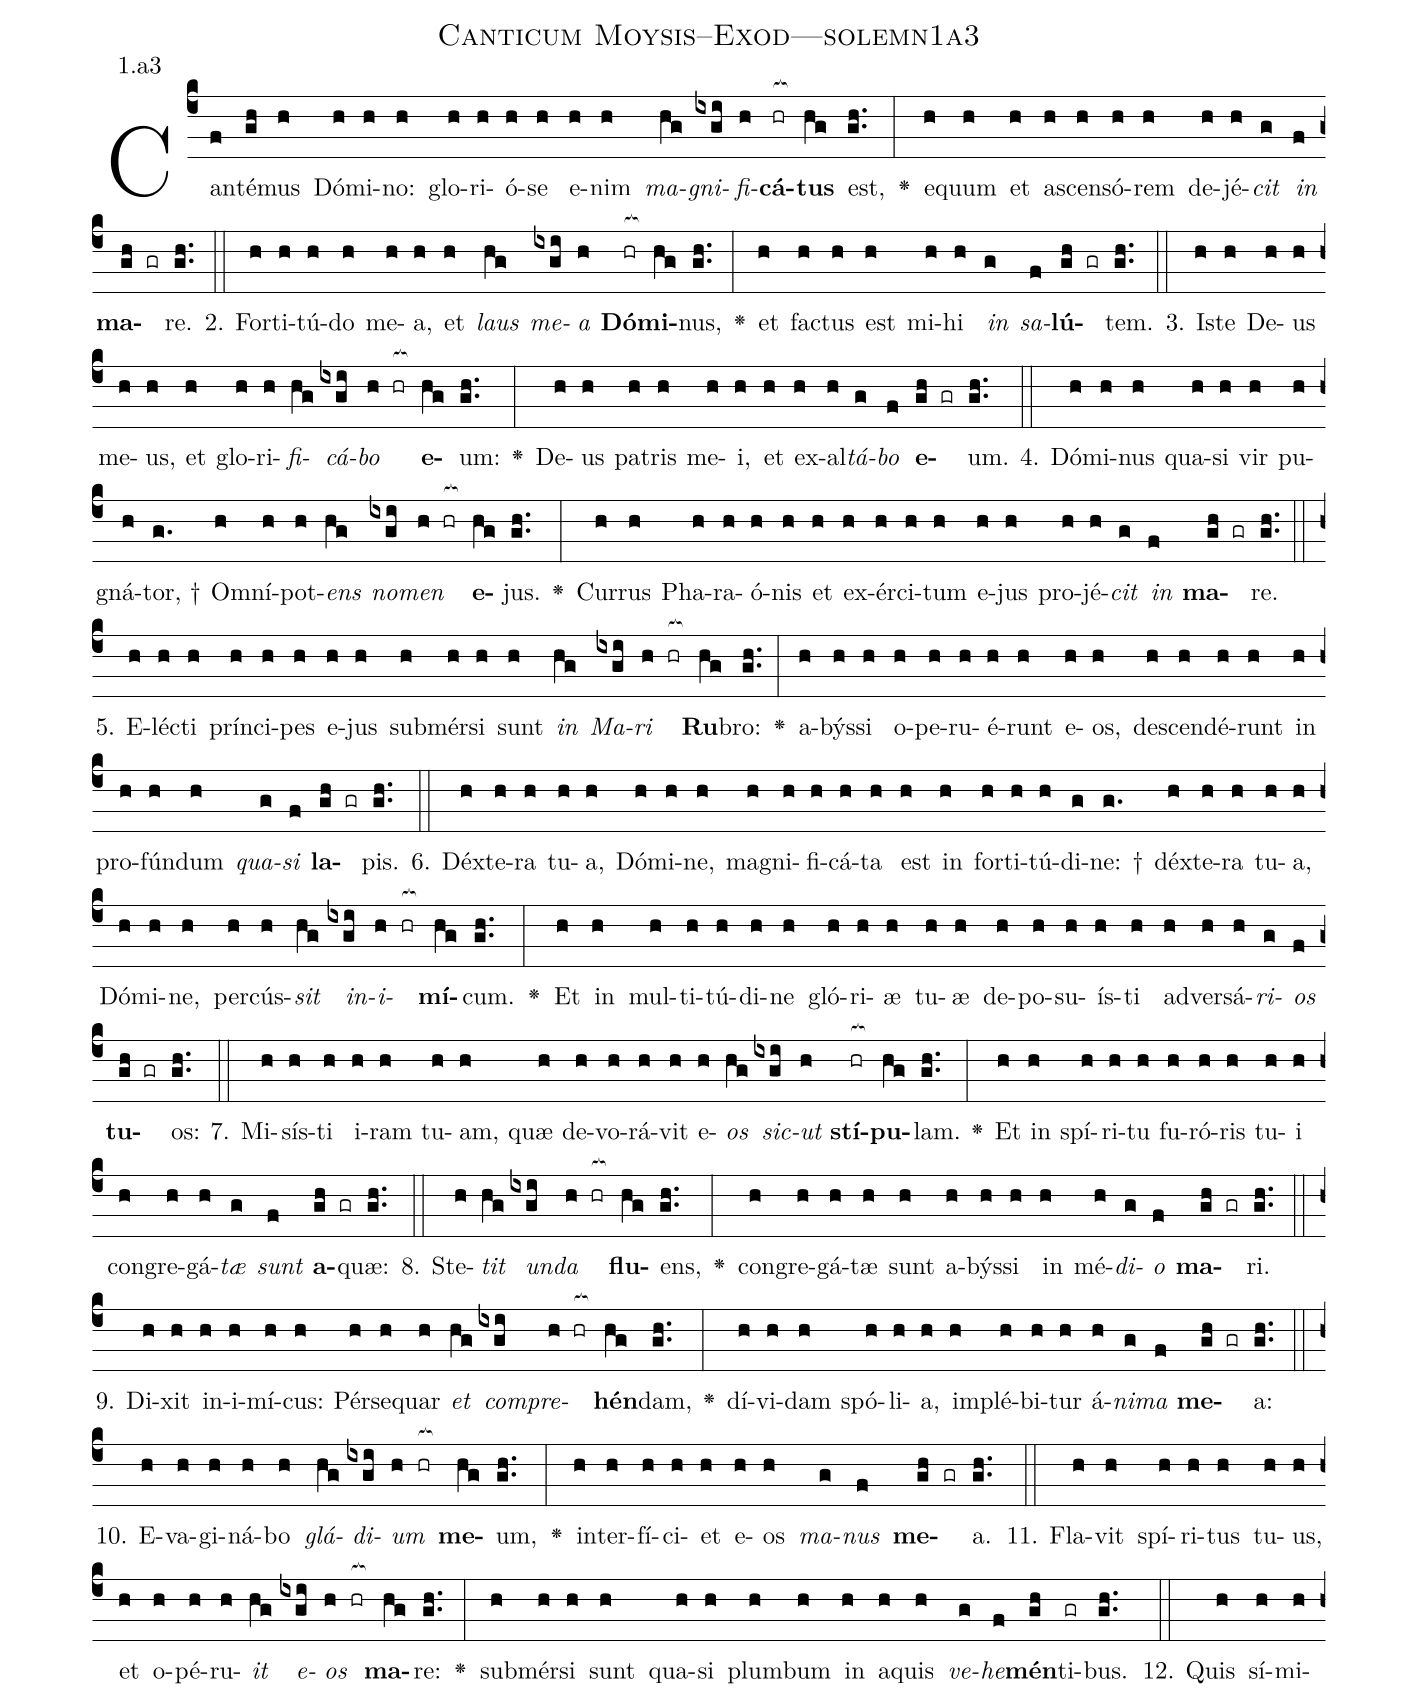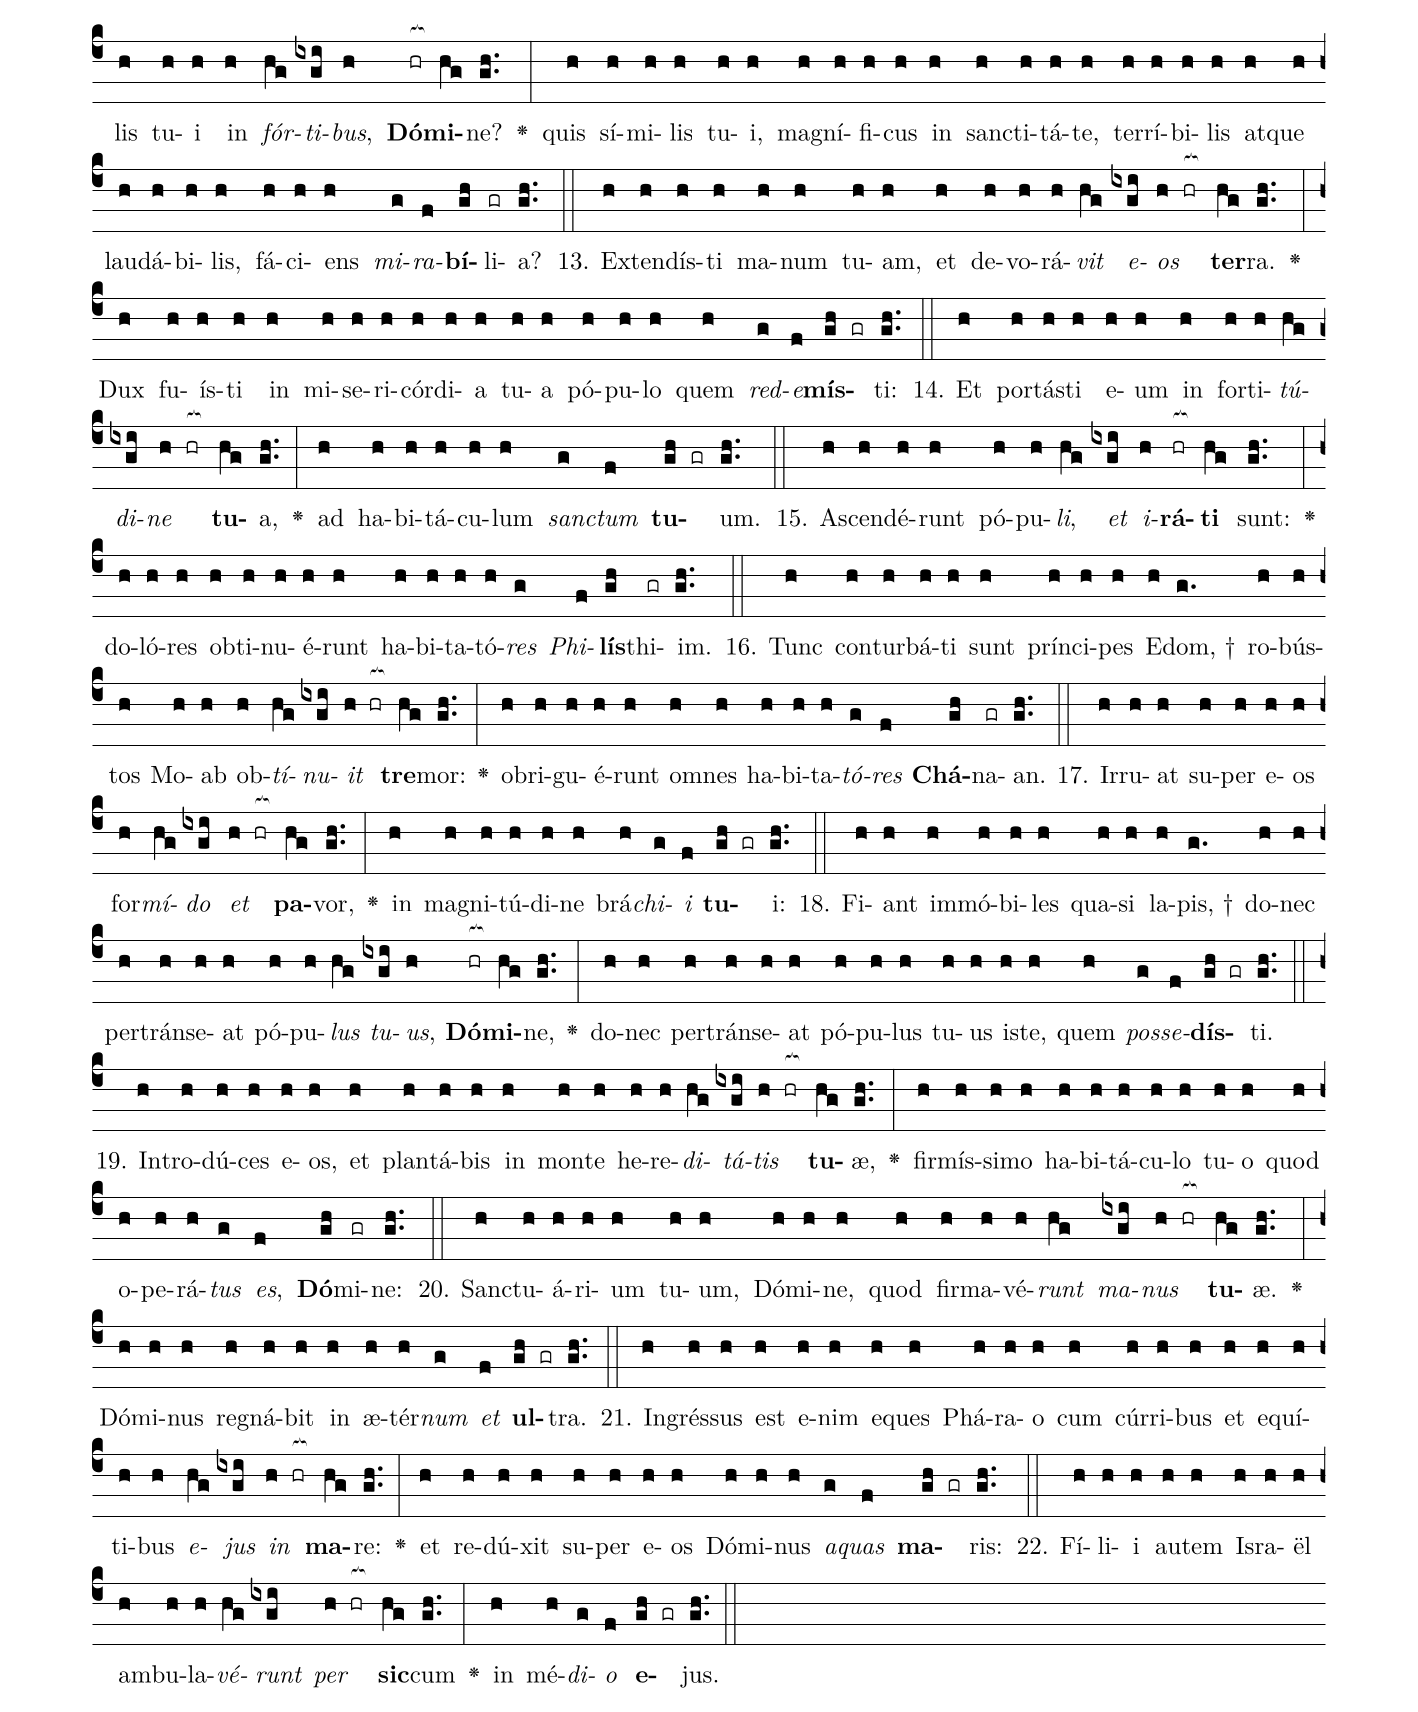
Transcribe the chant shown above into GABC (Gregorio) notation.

name: Canticum Moysis--Exod---solemn1a3;
annotation: 1.a3;
%%
(c4)Can(f)té(gh)mus(h) Dó(h)mi(h)no:(h) glo(h)ri(h)ó(h)se(h) e(h)nim(h) <i>ma</i>(hg)<i>gni</i>(ixgi)<i>fi</i>(h)<b>cá</b>(hr[ocb:1{])<b>tus</b>(hg[ocb:0}]) est,(gh..) <v>\greheightstar</v>(:) e(h)quum(h) et(h) a(h)scen(h)só(h)rem(h) de(h)jé(h)<i>cit</i>(g) <i>in</i>(f) <b>ma</b>(gh gr)re.(gh..) (::)
2. For(h)ti(h)tú(h)do(h) me(h)a,(h) et(h) <i>laus</i>(hg) <i>me</i>(ixgi)<i>a</i>(h) <b>Dó</b>(hr[ocb:1{])<b>mi</b>(hg[ocb:0}])nus,(gh..) <v>\greheightstar</v>(:) et(h) fac(h)tus(h) est(h) mi(h)hi(h) <i>in</i>(g) <i>sa</i>(f)<b>lú</b>(gh gr)tem.(gh..) (::)
3. Is(h)te(h) De(h)us(h) me(h)us,(h) et(h) glo(h)ri(h)<i>fi</i>(hg)<i>cá</i>(ixgi)<i>bo</i>(h hr[ocb:1{]) <b>e</b>(hg[ocb:0}])um:(gh..) <v>\greheightstar</v>(:) De(h)us(h) pa(h)tris(h) me(h)i,(h) et(h) ex(h)al(h)<i>tá</i>(g)<i>bo</i>(f) <b>e</b>(gh gr)um.(gh..) (::)
4. Dó(h)mi(h)nus(h) qua(h)si(h) vir(h) pu(h)gná(h)tor, †(g.) Om(h)ní(h)pot(h)<i>ens</i>(hg) <i>no</i>(ixgi)<i>men</i>(h hr[ocb:1{]) <b>e</b>(hg[ocb:0}])jus.(gh..) <v>\greheightstar</v>(:) Cur(h)rus(h) Pha(h)ra(h)ó(h)nis(h) et(h) ex(h)ér(h)ci(h)tum(h) e(h)jus(h) pro(h)jé(h)<i>cit</i>(g) <i>in</i>(f) <b>ma</b>(gh gr)re.(gh..) (::)
5. E(h)léc(h)ti(h) prín(h)ci(h)pes(h) e(h)jus(h) sub(h)mér(h)si(h) sunt(h) <i>in</i>(hg) <i>Ma</i>(ixgi)<i>ri</i>(h hr[ocb:1{]) <b>Ru</b>(hg[ocb:0}])bro:(gh..) <v>\greheightstar</v>(:) a(h)býs(h)si(h) o(h)pe(h)ru(h)é(h)runt(h) e(h)os,(h) de(h)scen(h)dé(h)runt(h) in(h) pro(h)fún(h)dum(h) <i>qua</i>(g)<i>si</i>(f) <b>la</b>(gh gr)pis.(gh..) (::)
6. Déx(h)te(h)ra(h) tu(h)a,(h) Dó(h)mi(h)ne,(h) ma(h)gni(h)fi(h)cá(h)ta(h) est(h) in(h) for(h)ti(h)tú(h)di(g)ne: †(g.) déx(h)te(h)ra(h) tu(h)a,(h) Dó(h)mi(h)ne,(h) per(h)cús(h)<i>sit</i>(hg) <i>in</i>(ixgi)<i>i</i>(h hr[ocb:1{])<b>mí</b>(hg[ocb:0}])cum.(gh..) <v>\greheightstar</v>(:) Et(h) in(h) mul(h)ti(h)tú(h)di(h)ne(h) gló(h)ri(h)æ(h) tu(h)æ(h) de(h)po(h)su(h)ís(h)ti(h) ad(h)ver(h)sá(h)<i>ri</i>(g)<i>os</i>(f) <b>tu</b>(gh gr)os:(gh..) (::)
7. Mi(h)sís(h)ti(h) i(h)ram(h) tu(h)am,(h) quæ(h) de(h)vo(h)rá(h)vit(h) e(h)<i>os</i>(hg) <i>sic</i>(ixgi)<i>ut</i>(h) <b>stí</b>(hr[ocb:1{])<b>pu</b>(hg[ocb:0}])lam.(gh..) <v>\greheightstar</v>(:) Et(h) in(h) spí(h)ri(h)tu(h) fu(h)ró(h)ris(h) tu(h)i(h) con(h)gre(h)gá(h)<i>tæ</i>(g) <i>sunt</i>(f) <b>a</b>(gh gr)quæ:(gh..) (::)
8. Ste(h)<i>tit</i>(hg) <i>un</i>(ixgi)<i>da</i>(h hr[ocb:1{]) <b>flu</b>(hg[ocb:0}])ens,(gh..) <v>\greheightstar</v>(:) con(h)gre(h)gá(h)tæ(h) sunt(h) a(h)býs(h)si(h) in(h) mé(h)<i>di</i>(g)<i>o</i>(f) <b>ma</b>(gh gr)ri.(gh..) (::)
9. Di(h)xit(h) in(h)i(h)mí(h)cus:(h) Pér(h)se(h)quar(h) <i>et</i>(hg) <i>com</i>(ixgi)<i>pre</i>(h hr[ocb:1{])<b>hén</b>(hg[ocb:0}])dam,(gh..) <v>\greheightstar</v>(:) dí(h)vi(h)dam(h) spó(h)li(h)a,(h) im(h)plé(h)bi(h)tur(h) á(h)<i>ni</i>(g)<i>ma</i>(f) <b>me</b>(gh gr)a:(gh..) (::)
10. E(h)va(h)gi(h)ná(h)bo(h) <i>glá</i>(hg)<i>di</i>(ixgi)<i>um</i>(h hr[ocb:1{]) <b>me</b>(hg[ocb:0}])um,(gh..) <v>\greheightstar</v>(:) in(h)ter(h)fí(h)ci(h)et(h) e(h)os(h) <i>ma</i>(g)<i>nus</i>(f) <b>me</b>(gh gr)a.(gh..) (::)
11. Fla(h)vit(h) spí(h)ri(h)tus(h) tu(h)us,(h) et(h) o(h)pé(h)ru(h)<i>it</i>(hg) <i>e</i>(ixgi)<i>os</i>(h hr[ocb:1{]) <b>ma</b>(hg[ocb:0}])re:(gh..) <v>\greheightstar</v>(:) sub(h)mér(h)si(h) sunt(h) qua(h)si(h) plum(h)bum(h) in(h) a(h)quis(h) <i>ve</i>(g)<i>he</i>(f)<b>mén</b>(gh)ti(gr)bus.(gh..) (::)
12. Quis(h) sí(h)mi(h)lis(h) tu(h)i(h) in(h) <i>fór</i>(hg)<i>ti</i>(ixgi)<i>bus</i>,(h) <b>Dó</b>(hr[ocb:1{])<b>mi</b>(hg[ocb:0}])ne?(gh..) <v>\greheightstar</v>(:) quis(h) sí(h)mi(h)lis(h) tu(h)i,(h) ma(h)gní(h)fi(h)cus(h) in(h) sanc(h)ti(h)tá(h)te,(h) ter(h)rí(h)bi(h)lis(h) at(h)que(h) lau(h)dá(h)bi(h)lis,(h) fá(h)ci(h)ens(h) <i>mi</i>(g)<i>ra</i>(f)<b>bí</b>(gh)li(gr)a?(gh..) (::)
13. Ex(h)ten(h)dís(h)ti(h) ma(h)num(h) tu(h)am,(h) et(h) de(h)vo(h)rá(h)<i>vit</i>(hg) <i>e</i>(ixgi)<i>os</i>(h hr[ocb:1{]) <b>ter</b>(hg[ocb:0}])ra.(gh..) <v>\greheightstar</v>(:) Dux(h) fu(h)ís(h)ti(h) in(h) mi(h)se(h)ri(h)cór(h)di(h)a(h) tu(h)a(h) pó(h)pu(h)lo(h) quem(h) <i>red</i>(g)<i>e</i>(f)<b>mís</b>(gh gr)ti:(gh..) (::)
14. Et(h) por(h)tás(h)ti(h) e(h)um(h) in(h) for(h)ti(h)<i>tú</i>(hg)<i>di</i>(ixgi)<i>ne</i>(h hr[ocb:1{]) <b>tu</b>(hg[ocb:0}])a,(gh..) <v>\greheightstar</v>(:) ad(h) ha(h)bi(h)tá(h)cu(h)lum(h) <i>sanc</i>(g)<i>tum</i>(f) <b>tu</b>(gh gr)um.(gh..) (::)
15. A(h)scen(h)dé(h)runt(h) pó(h)pu(h)<i>li</i>,(hg) <i>et</i>(ixgi) <i>i</i>(h)<b>rá</b>(hr[ocb:1{])<b>ti</b>(hg[ocb:0}]) sunt:(gh..) <v>\greheightstar</v>(:) do(h)ló(h)res(h) ob(h)ti(h)nu(h)é(h)runt(h) ha(h)bi(h)ta(h)tó(h)<i>res</i>(g) <i>Phi</i>(f)<b>lís</b>(gh)thi(gr)im.(gh..) (::)
16. Tunc(h) con(h)tur(h)bá(h)ti(h) sunt(h) prín(h)ci(h)pes(h) E(h)dom, †(g.) ro(h)bús(h)tos(h) Mo(h)ab(h) ob(h)<i>tí</i>(hg)<i>nu</i>(ixgi)<i>it</i>(h hr[ocb:1{]) <b>tre</b>(hg[ocb:0}])mor:(gh..) <v>\greheightstar</v>(:) ob(h)ri(h)gu(h)é(h)runt(h) om(h)nes(h) ha(h)bi(h)ta(h)<i>tó</i>(g)<i>res</i>(f) <b>Chá</b>(gh)na(gr)an.(gh..) (::)
17. Ir(h)ru(h)at(h) su(h)per(h) e(h)os(h) for(h)<i>mí</i>(hg)<i>do</i>(ixgi) <i>et</i>(h hr[ocb:1{]) <b>pa</b>(hg[ocb:0}])vor,(gh..) <v>\greheightstar</v>(:) in(h) ma(h)gni(h)tú(h)di(h)ne(h) brá(h)<i>chi</i>(g)<i>i</i>(f) <b>tu</b>(gh gr)i:(gh..) (::)
18. Fi(h)ant(h) im(h)mó(h)bi(h)les(h) qua(h)si(h) la(h)pis, †(g.) do(h)nec(h) per(h)tráns(h)e(h)at(h) pó(h)pu(h)<i>lus</i>(hg) <i>tu</i>(ixgi)<i>us</i>,(h) <b>Dó</b>(hr[ocb:1{])<b>mi</b>(hg[ocb:0}])ne,(gh..) <v>\greheightstar</v>(:) do(h)nec(h) per(h)tráns(h)e(h)at(h) pó(h)pu(h)lus(h) tu(h)us(h) is(h)te,(h) quem(h) <i>pos</i>(g)<i>se</i>(f)<b>dís</b>(gh gr)ti.(gh..) (::)
19. In(h)tro(h)dú(h)ces(h) e(h)os,(h) et(h) plan(h)tá(h)bis(h) in(h) mon(h)te(h) he(h)re(h)<i>di</i>(hg)<i>tá</i>(ixgi)<i>tis</i>(h hr[ocb:1{]) <b>tu</b>(hg[ocb:0}])æ,(gh..) <v>\greheightstar</v>(:) fir(h)mís(h)si(h)mo(h) ha(h)bi(h)tá(h)cu(h)lo(h) tu(h)o(h) quod(h) o(h)pe(h)rá(h)<i>tus</i>(g) <i>es</i>,(f) <b>Dó</b>(gh)mi(gr)ne:(gh..) (::)
20. Sanc(h)tu(h)á(h)ri(h)um(h) tu(h)um,(h) Dó(h)mi(h)ne,(h) quod(h) fir(h)ma(h)vé(h)<i>runt</i>(hg) <i>ma</i>(ixgi)<i>nus</i>(h hr[ocb:1{]) <b>tu</b>(hg[ocb:0}])æ.(gh..) <v>\greheightstar</v>(:) Dó(h)mi(h)nus(h) re(h)gná(h)bit(h) in(h) æ(h)tér(h)<i>num</i>(g) <i>et</i>(f) <b>ul</b>(gh gr)tra.(gh..) (::)
21. In(h)grés(h)sus(h) est(h) e(h)nim(h) e(h)ques(h) Phá(h)ra(h)o(h) cum(h) cúr(h)ri(h)bus(h) et(h) e(h)quí(h)ti(h)bus(h) <i>e</i>(hg)<i>jus</i>(ixgi) <i>in</i>(h hr[ocb:1{]) <b>ma</b>(hg[ocb:0}])re:(gh..) <v>\greheightstar</v>(:) et(h) re(h)dú(h)xit(h) su(h)per(h) e(h)os(h) Dó(h)mi(h)nus(h) <i>a</i>(g)<i>quas</i>(f) <b>ma</b>(gh gr)ris:(gh..) (::)
22. Fí(h)li(h)i(h) au(h)tem(h) Is(h)ra(h)ël(h) am(h)bu(h)la(h)<i>vé</i>(hg)<i>runt</i>(ixgi) <i>per</i>(h hr[ocb:1{]) <b>sic</b>(hg[ocb:0}])cum(gh..) <v>\greheightstar</v>(:) in(h) mé(h)<i>di</i>(g)<i>o</i>(f) <b>e</b>(gh gr)jus.(gh..) (::)
